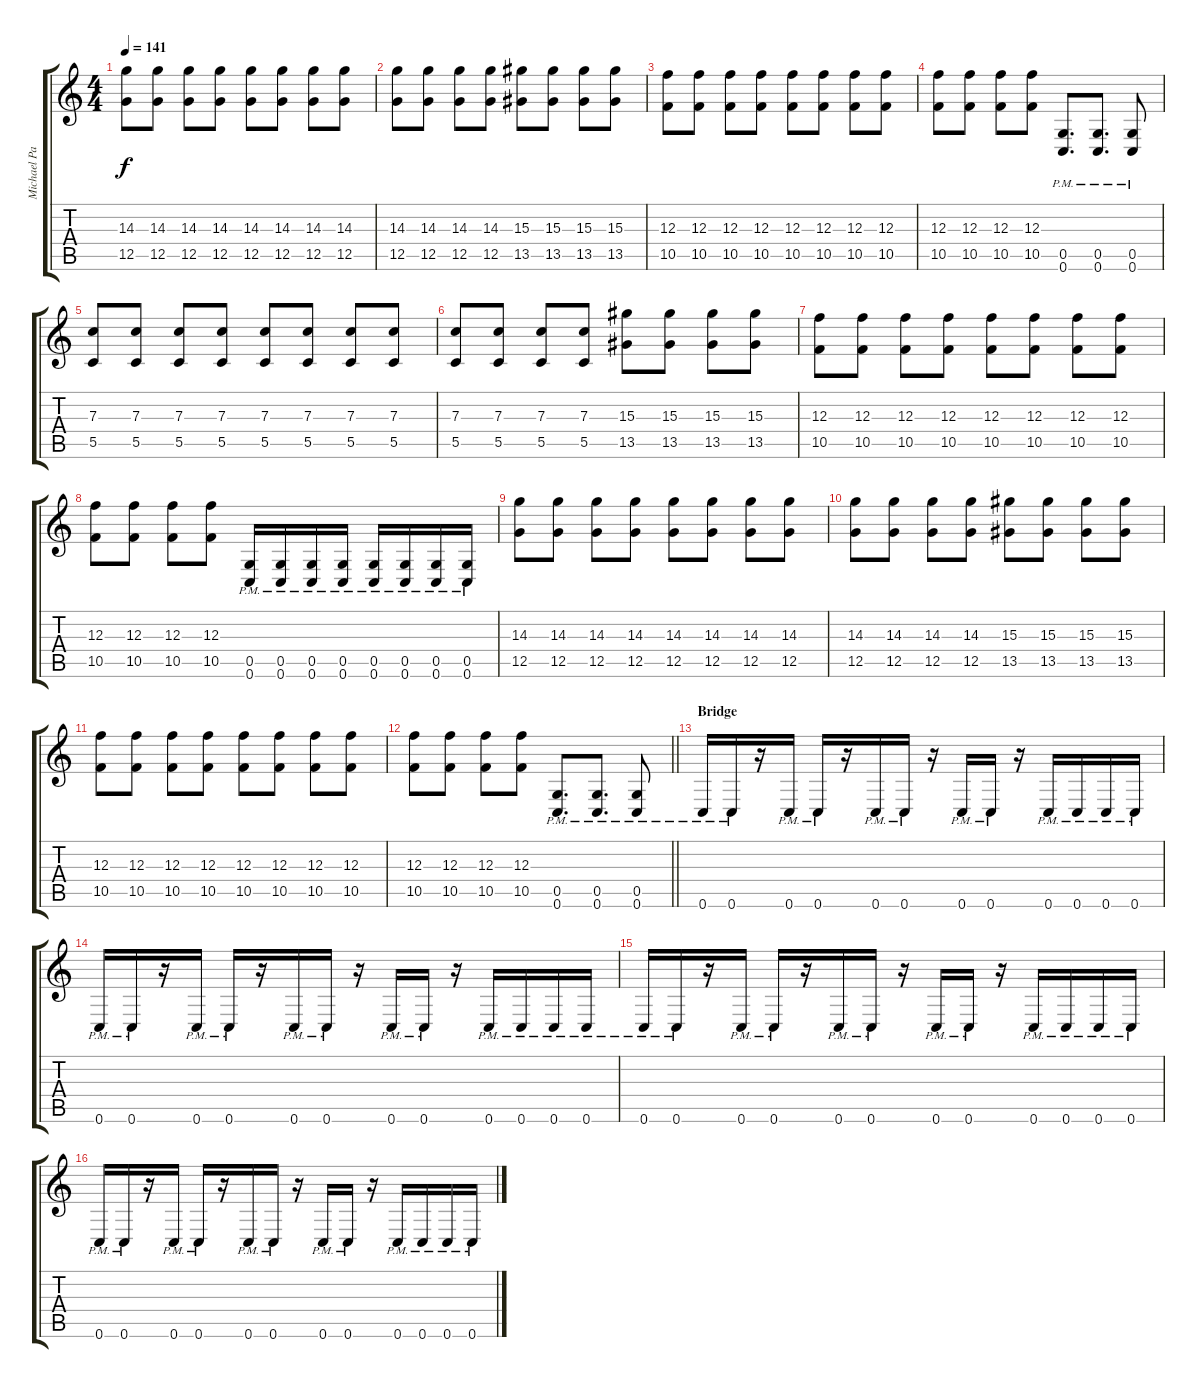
\track ("Michael Padget" "Michael Pa") {instrument distortionguitar}
\staff {score tabs}
\tuning (D4 A3 F3 C3 G2 C2) {hide}
\ts (4 4)
\tempo 141
\clef g2
\ks c
(14.3 12.5).8{dy f} (14.3 12.5).8 (14.3 12.5).8 (14.3 12.5).8 (14.3 12.5).8 (14.3 12.5).8 (14.3 12.5).8 (14.3 12.5).8 |
(14.3 12.5).8 (14.3 12.5).8 (14.3 12.5).8 (14.3 12.5).8 (15.3 13.5).8 (15.3 13.5).8 (15.3 13.5).8 (15.3 13.5).8 |
(12.3 10.5).8 (12.3 10.5).8 (12.3 10.5).8 (12.3 10.5).8 (12.3 10.5).8 (12.3 10.5).8 (12.3 10.5).8 (12.3 10.5).8 |
(12.3 10.5).8 (12.3 10.5).8 (12.3 10.5).8 (12.3 10.5).8 (0.5{pm} 0.6{pm}).8{d} (0.5{pm} 0.6{pm}).8{d} (0.5{pm} 0.6{pm}).8 |
(7.3 5.5).8 (7.3 5.5).8 (7.3 5.5).8 (7.3 5.5).8 (7.3 5.5).8 (7.3 5.5).8 (7.3 5.5).8 (7.3 5.5).8 |
(7.3 5.5).8 (7.3 5.5).8 (7.3 5.5).8 (7.3 5.5).8 (15.3 13.5).8 (15.3 13.5).8 (15.3 13.5).8 (15.3 13.5).8 |
(12.3 10.5).8 (12.3 10.5).8 (12.3 10.5).8 (12.3 10.5).8 (12.3 10.5).8 (12.3 10.5).8 (12.3 10.5).8 (12.3 10.5).8 |
(12.3 10.5).8 (12.3 10.5).8 (12.3 10.5).8 (12.3 10.5).8 (0.5{pm} 0.6{pm}).16 (0.5{pm} 0.6{pm}).16 (0.5{pm} 0.6{pm}).16 (0.5{pm} 0.6{pm}).16 (0.5{pm} 0.6{pm}).16 (0.5{pm} 0.6{pm}).16 (0.5{pm} 0.6{pm}).16 (0.5{pm} 0.6{pm}).16 |
(14.3 12.5).8 (14.3 12.5).8 (14.3 12.5).8 (14.3 12.5).8 (14.3 12.5).8 (14.3 12.5).8 (14.3 12.5).8 (14.3 12.5).8 |
(14.3 12.5).8 (14.3 12.5).8 (14.3 12.5).8 (14.3 12.5).8 (15.3 13.5).8 (15.3 13.5).8 (15.3 13.5).8 (15.3 13.5).8 |
(12.3 10.5).8 (12.3 10.5).8 (12.3 10.5).8 (12.3 10.5).8 (12.3 10.5).8 (12.3 10.5).8 (12.3 10.5).8 (12.3 10.5).8 |
\barLineRight lightlight
(12.3 10.5).8 (12.3 10.5).8 (12.3 10.5).8 (12.3 10.5).8 (0.5{pm} 0.6{pm}).8{d} (0.5{pm} 0.6{pm}).8{d} (0.5{pm} 0.6{pm}).8 |
\section ("" "Bridge")
0.6{pm}.16 0.6{pm}.16 r.16 0.6{pm}.16 0.6{pm}.16 r.16 0.6{pm}.16 0.6{pm}.16 r.16 0.6{pm}.16 0.6{pm}.16 r.16 0.6{pm}.16 0.6{pm}.16 0.6{pm}.16 0.6{pm}.16 |
0.6{pm}.16 0.6{pm}.16 r.16 0.6{pm}.16 0.6{pm}.16 r.16 0.6{pm}.16 0.6{pm}.16 r.16 0.6{pm}.16 0.6{pm}.16 r.16 0.6{pm}.16 0.6{pm}.16 0.6{pm}.16 0.6{pm}.16 |
0.6{pm}.16 0.6{pm}.16 r.16 0.6{pm}.16 0.6{pm}.16 r.16 0.6{pm}.16 0.6{pm}.16 r.16 0.6{pm}.16 0.6{pm}.16 r.16 0.6{pm}.16 0.6{pm}.16 0.6{pm}.16 0.6{pm}.16 |
0.6{pm}.16 0.6{pm}.16 r.16 0.6{pm}.16 0.6{pm}.16 r.16 0.6{pm}.16 0.6{pm}.16 r.16 0.6{pm}.16 0.6{pm}.16 r.16 0.6{pm}.16 0.6{pm}.16 0.6{pm}.16 0.6{pm}.16
